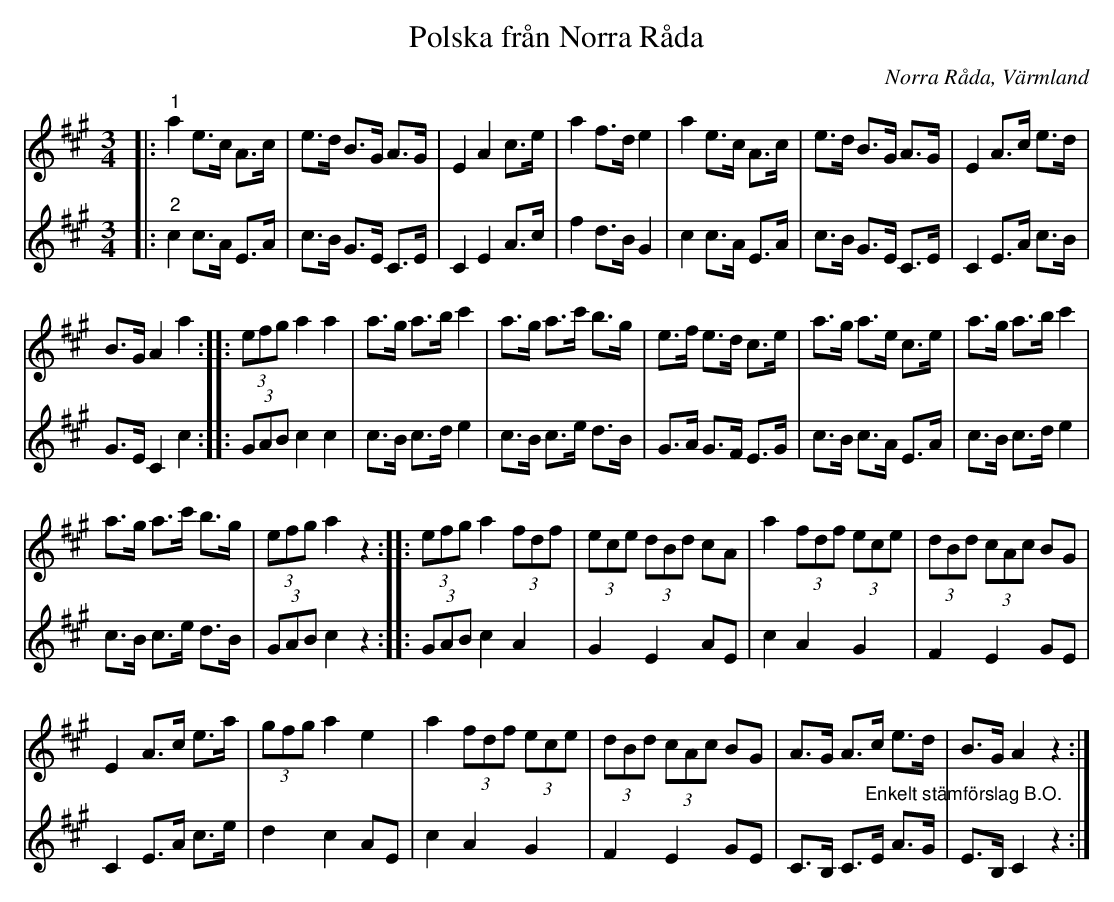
X:1
T:Polska från Norra Råda
O:Norra Råda, Värmland
L:1/8
M:3/4
K:A
V:1
|:"^1" a2 e>c A>c | e>d B>G A>G | E2 A2 c>e | a2 f>d e2 | a2 e>c A>c | e>d B>G A>G | E2 A>c e>d |
B>G A2 a2 :: (3efg a2 a2 | a>g a>b c'2 | a>g a>c' b>g | e>f e>d c>e | a>g a>e c>e | a>g a>b c'2 |
a>g a>c' b>g | (3efg a2 z2 :: (3efg a2 (3fdf | (3ece (3dBd cA | a2 (3fdf (3ece | (3dBd (3cAc BG |
E2 A>c e>a | (3gfg a2 e2 | a2 (3fdf (3ece | (3dBd (3cAc BG | A>G A>c e>d | B>G A2 z2 :|
V:2
|:"^2" c2 c>A E>A | c>B G>E C>E | C2 E2 A>c | f2 d>B G2 | c2 c>A E>A | c>B G>E C>E | C2 E>A c>B |
G>E C2 c2 :: (3GAB c2 c2 | c>B c>d e2 | c>B c>e d>B | G>A G>F E>G | c>B c>A E>A | c>B c>d e2 |
c>B c>e d>B | (3GAB c2 z2 :: (3GAB c2 A2 | G2 E2 AE | c2 A2 G2 | F2 E2 GE | C2 E>A c>e |
d2 c2 AE | c2 A2 G2 | F2 E2 GE | C>B, C>"^Enkelt stämförslag B.O."E A>G | E>B, C2 z2 :|
